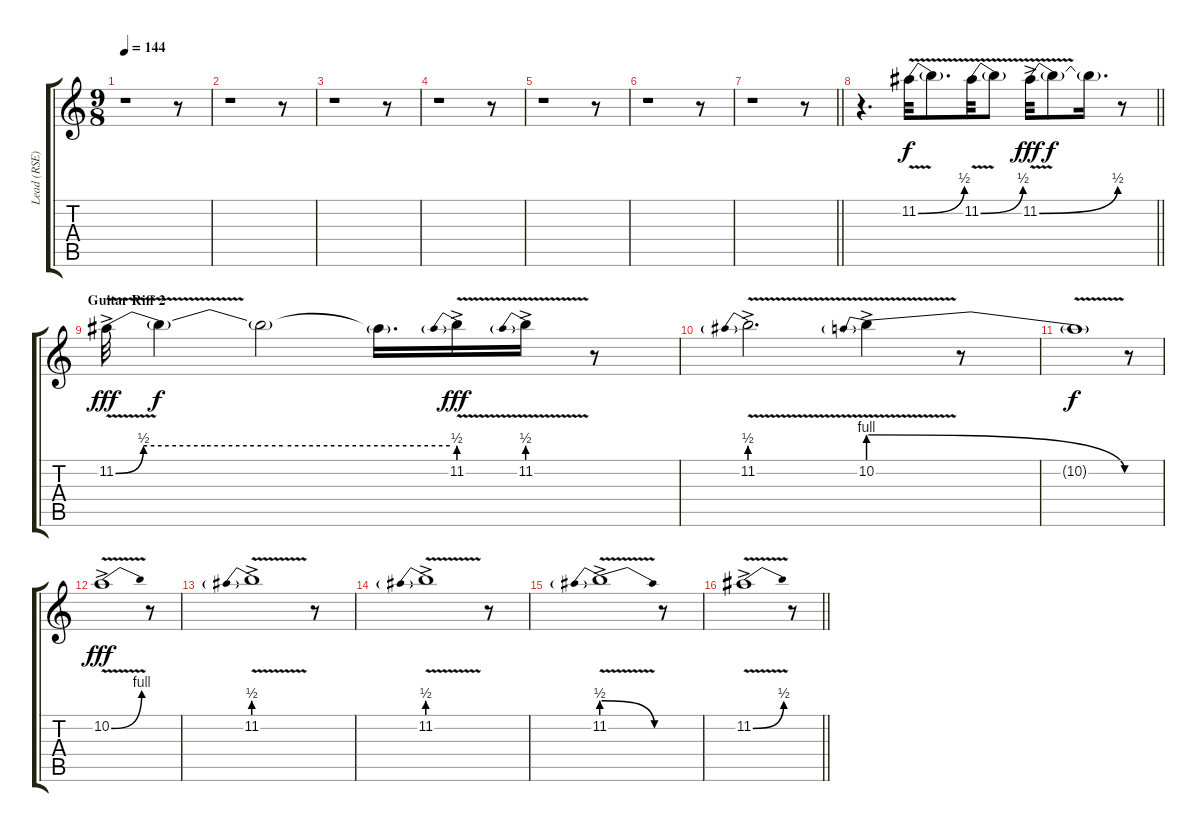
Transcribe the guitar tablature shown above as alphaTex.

\track ("Lead (RSE)" "Lead (RSE)") {instrument distortionguitar}
\staff {score tabs}
\tuning (E4 B3 G3 D3 A2 E2) {hide}
\ts (9 8)
\tempo 144
\clef g2
\ks c
r.1{dy f} r.8 |
r.1 r.8 |
r.1 r.8 |
r.1 r.8 |
r.1 r.8 |
r.1 r.8 |
\barLineRight lightlight
r.1 r.8 |
\barLineRight lightlight
r.4{d} 11.2{be (bend 0 0 60 2) v}.32 11.2{t}.8{d} 11.2{be (bend 0 0 60 2) v}.32 11.2{t}.8 11.2{be (bend 0 0 60 2) v ac}.32{dy fff} 11.2{t}.8{dy f} 11.2{t}.16{d} r.8 |
\section ("" "Guitar Riff 2")
11.2{be (custom 0 0 5 2 16 2 30 2 60 2) v ac}.32{dy fff} 11.2{t}.4{dy f} 11.2{t}.2 11.2{t}.16{d} 11.2{be (prebend 0 2 60 2) v ac}.16{dy fff} 11.2{be (prebend 0 2 60 2) v ac}.16 r.8 |
11.2{be (prebend 0 2 60 2) v ac}.2{d} 10.2{be (prebendrelease 0 4 60 0) v ac}.4 r.8 |
10.2{t}.1{dy f} r.8 |
10.2{be (bend 0 0 60 4) v ac}.1{dy fff} r.8 |
11.2{be (prebend 0 2 60 2) v ac}.1 r.8 |
11.2{be (prebend 0 2 60 2) v ac}.1 r.8 |
11.2{be (prebendrelease 0 2 60 0) v ac}.1 r.8 |
\barLineRight lightlight
11.2{be (bend 0 0 60 2) v ac}.1 r.8
